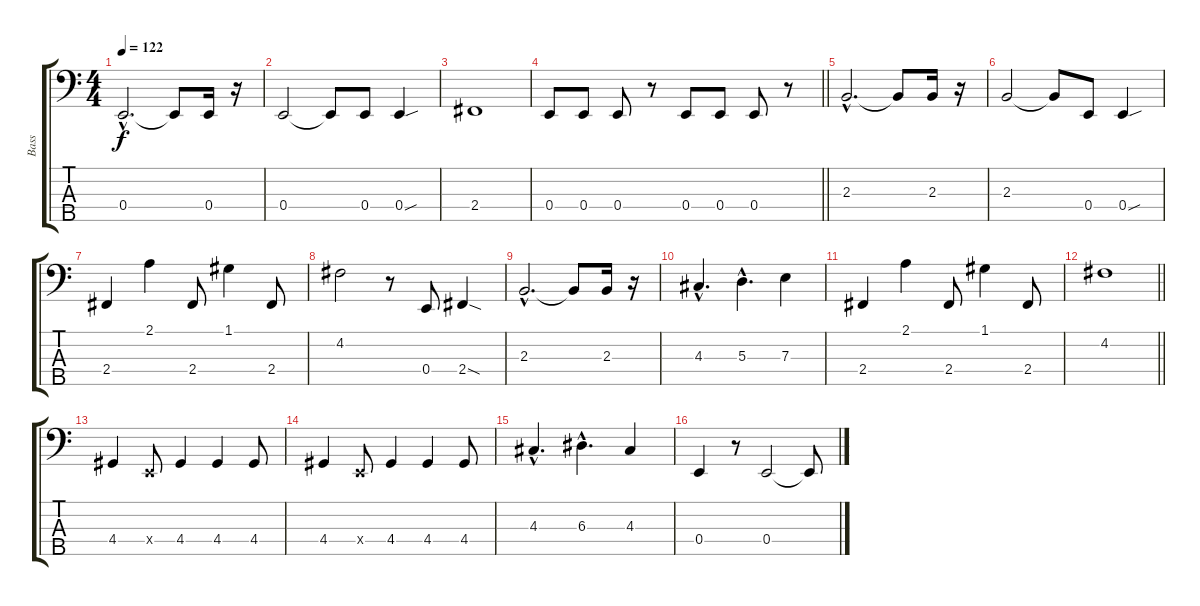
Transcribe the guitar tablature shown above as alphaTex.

\track ("Bass" "Bass") {instrument fretlessbass}
\staff {score tabs}
\tuning (G2 D2 A1 E1 B0) {hide}
\ts (4 4)
\tempo 122
\clef f4
\ks c
0.4{hac}.2{d dy f} 0.4{t}.8 0.4.16 r.16 |
0.4.2 0.4{t}.8 0.4.8 0.4{sou}.4 |
2.4.1 |
\barLineRight lightlight
0.4.8 0.4.8 0.4.8 r.8 0.4.8 0.4.8 0.4.8 r.8 |
2.3{hac}.2{d} 2.3{t}.8 2.3.16 r.16 |
2.3.2 2.3{t}.8 0.4.8 0.4{sou}.4 |
2.4.4 2.1.4 2.4.8 1.1.4 2.4.8 |
4.2.2 r.8 0.4.8 2.4{sod}.4 |
2.3{hac}.2{d} 2.3{t}.8 2.3.16 r.16 |
4.3{hac}.4{d} 5.3{hac}.4{d} 7.3.4 |
2.4.4 2.1.4 2.4.8 1.1.4 2.4.8 |
\barLineRight lightlight
4.2.1 |
4.4.4 0.4{x}.8 4.4.4 4.4.4 4.4.8 |
4.4.4 0.4{x}.8 4.4.4 4.4.4 4.4.8 |
4.3{hac}.4{d} 6.3{hac}.4{d} 4.3.4 |
0.4.4 r.8 0.4.2 0.4{t}.8
